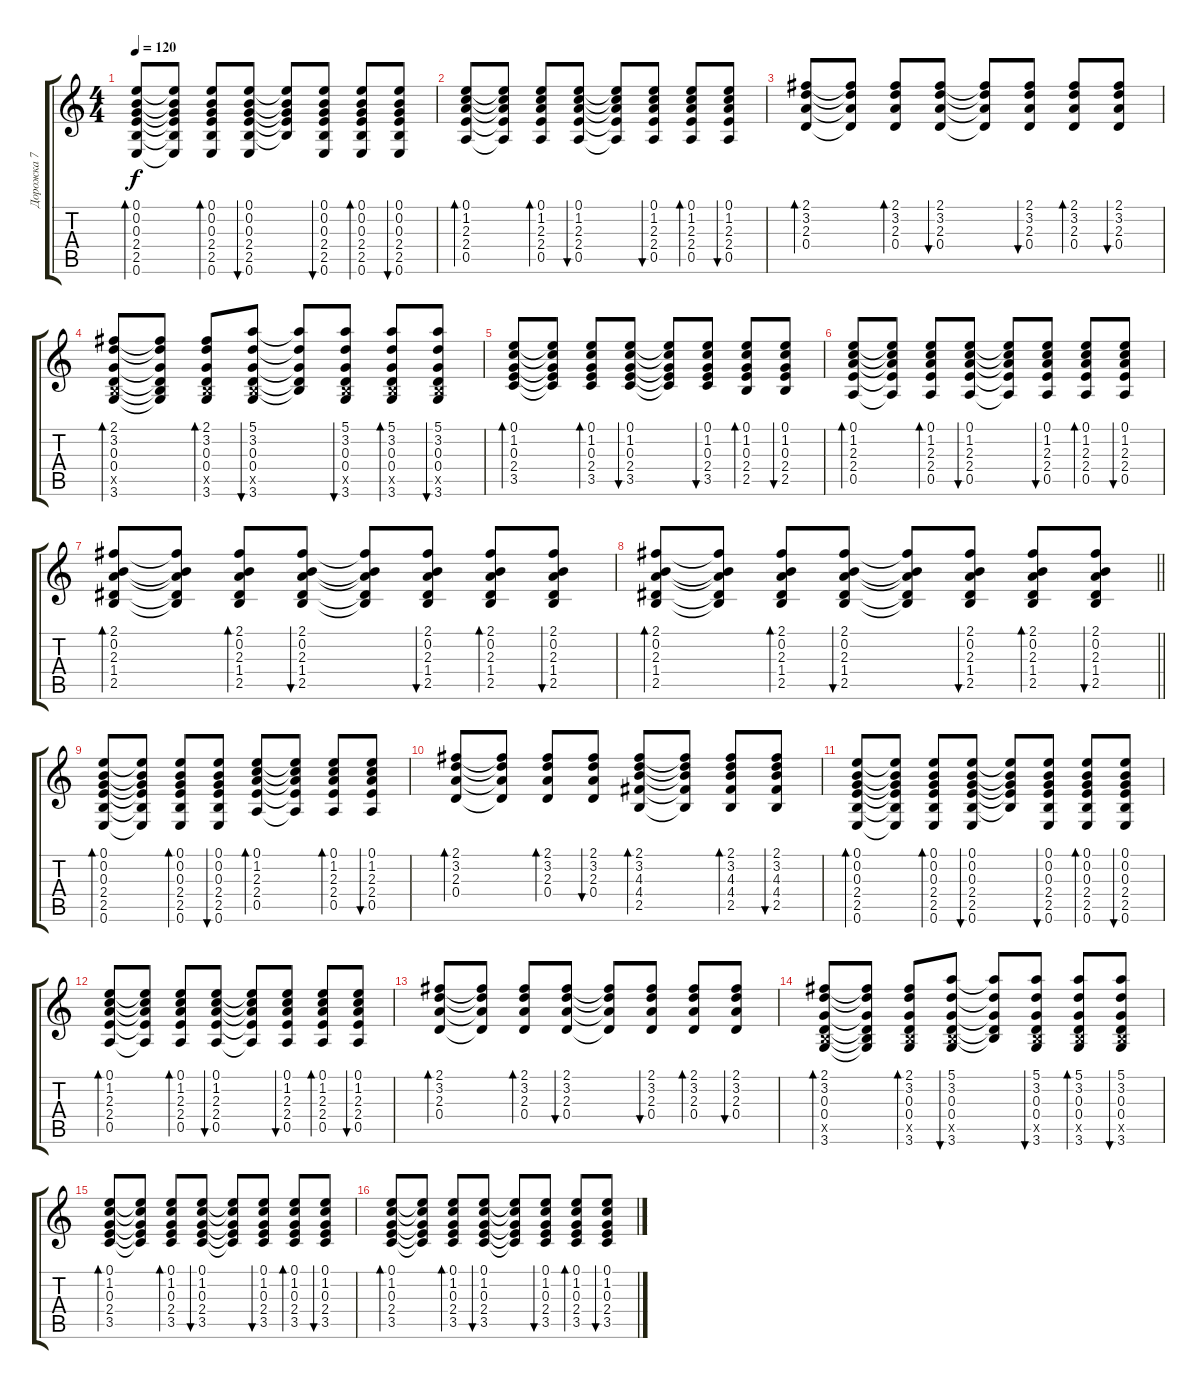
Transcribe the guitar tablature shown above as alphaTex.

\track ("Дорожка 7" "Дорожка 7") {instrument acousticguitarsteel}
\staff {score tabs}
\tuning (E4 B3 G3 D3 A2 E2) {hide}
\ts (4 4)
\tempo 120
\clef g2
\ks c
(0.1 0.2 0.3 2.4 2.5 0.6).8{bd 60 dy f} (0.1{t} 0.2{t} 0.3{t} 2.4{t} 2.5{t} 0.6{t}).8 (0.1 0.2 0.3 2.4 2.5 0.6).8{bd 60} (0.1 0.2 0.3 2.4 2.5 0.6).8{bu 60} (0.1{t} 0.2{t} 0.3{t} 2.4{t} 2.5{t}).8 (0.1 0.2 0.3 2.4 2.5 0.6).8{bu 60} (0.1 0.2 0.3 2.4 2.5 0.6).8{bd 60} (0.1 0.2 0.3 2.4 2.5 0.6).8{bu 60} |
(0.1 1.2 2.3 2.4 0.5).8{bd 60} (0.1{t} 1.2{t} 2.3{t} 2.4{t} 0.5{t}).8 (0.1 1.2 2.3 2.4 0.5).8{bd 60} (0.1 1.2 2.3 2.4 0.5).8{bu 60} (0.1{t} 1.2{t} 2.3{t} 2.4{t} 0.5{t}).8 (0.1 1.2 2.3 2.4 0.5).8{bu 60} (0.1 1.2 2.3 2.4 0.5).8{bd 60} (0.1 1.2 2.3 2.4 0.5).8{bu 60} |
(2.1 3.2 2.3 0.4).8{bd 60} (2.1{t} 3.2{t} 2.3{t} 0.4{t}).8 (2.1 3.2 2.3 0.4).8{bd 60} (2.1 3.2 2.3 0.4).8{bu 60} (2.1{t} 3.2{t} 2.3{t} 0.4{t}).8 (2.1 3.2 2.3 0.4).8{bu 60} (2.1 3.2 2.3 0.4).8{bd 60} (2.1 3.2 2.3 0.4).8{bu 60} |
(2.1 3.2 0.3 0.4 2.5{x} 3.6).8{bd 60} (2.1{t} 3.2{t} 0.3{t} 0.4{t} 2.5{t} 3.6{t}).8 (2.1 3.2 0.3 0.4 2.5{x} 3.6).8{bd 60} (5.1 3.2 0.3 0.4 2.5{x} 3.6).8{bu 60} (5.1{t} 3.2{t} 0.3{t} 0.4{t} 2.5{t}).8 (5.1 3.2 0.3 0.4 2.5{x} 3.6).8{bu 60} (5.1 3.2 0.3 0.4 2.5{x} 3.6).8{bd 60} (5.1 3.2 0.3 0.4 2.5{x} 3.6).8{bu 60} |
(0.1 1.2 0.3 2.4 3.5).8{bd 60} (0.1{t} 1.2{t} 0.3{t} 2.4{t} 3.5{t}).8 (0.1 1.2 0.3 2.4 3.5).8{bd 60} (0.1 1.2 0.3 2.4 3.5).8{bu 60} (0.1{t} 1.2{t} 0.3{t} 2.4{t} 3.5{t}).8 (0.1 1.2 0.3 2.4 3.5).8{bu 60} (0.1 1.2 0.3 2.4 2.5).8{bd 60} (0.1 1.2 0.3 2.4 2.5).8{bu 60} |
(0.1 1.2 2.3 2.4 0.5).8{bd 60} (0.1{t} 1.2{t} 2.3{t} 2.4{t} 0.5{t}).8 (0.1 1.2 2.3 2.4 0.5).8{bd 60} (0.1 1.2 2.3 2.4 0.5).8{bu 60} (0.1{t} 1.2{t} 2.3{t} 2.4{t} 0.5{t}).8 (0.1 1.2 2.3 2.4 0.5).8{bu 60} (0.1 1.2 2.3 2.4 0.5).8{bd 60} (0.1 1.2 2.3 2.4 0.5).8{bu 60} |
(2.1 0.2 2.3 1.4 2.5).8{bd 60} (2.1{t} 0.2{t} 2.3{t} 1.4{t} 2.5{t}).8 (2.1 0.2 2.3 1.4 2.5).8{bd 60} (2.1 0.2 2.3 1.4 2.5).8{bu 60} (2.1{t} 0.2{t} 2.3{t} 1.4{t} 2.5{t}).8 (2.1 0.2 2.3 1.4 2.5).8{bu 60} (2.1 0.2 2.3 1.4 2.5).8{bd 60} (2.1 0.2 2.3 1.4 2.5).8{bu 60} |
\barLineRight lightlight
(2.1 0.2 2.3 1.4 2.5).8{bd 60} (2.1{t} 0.2{t} 2.3{t} 1.4{t} 2.5{t}).8 (2.1 0.2 2.3 1.4 2.5).8{bd 60} (2.1 0.2 2.3 1.4 2.5).8{bu 60} (2.1{t} 0.2{t} 2.3{t} 1.4{t} 2.5{t}).8 (2.1 0.2 2.3 1.4 2.5).8{bu 60} (2.1 0.2 2.3 1.4 2.5).8{bd 60} (2.1 0.2 2.3 1.4 2.5).8{bu 60} |
(0.1 0.2 0.3 2.4 2.5 0.6).8{bd 60} (0.1{t} 0.2{t} 0.3{t} 2.4{t} 2.5{t} 0.6{t}).8 (0.1 0.2 0.3 2.4 2.5 0.6).8{bd 60} (0.1 0.2 0.3 2.4 2.5 0.6).8{bu 60} (0.1 1.2 2.3 2.4 0.5).8{bd 60} (0.1{t} 1.2{t} 2.3{t} 2.4{t} 0.5{t}).8 (0.1 1.2 2.3 2.4 0.5).8{bd 60} (0.1 1.2 2.3 2.4 0.5).8{bu 60} |
(2.1 3.2 2.3 0.4).8{bd 60} (2.1{t} 3.2{t} 2.3{t} 0.4{t}).8 (2.1 3.2 2.3 0.4).8{bd 60} (2.1 3.2 2.3 0.4).8{bu 60} (2.1 3.2 4.3 4.4 2.5).8{bd 60} (2.1{t} 3.2{t} 4.3{t} 4.4{t} 2.5{t}).8 (2.1 3.2 4.3 4.4 2.5).8{bd 60} (2.1 3.2 4.3 4.4 2.5).8{bu 60} |
(0.1 0.2 0.3 2.4 2.5 0.6).8{bd 60} (0.1{t} 0.2{t} 0.3{t} 2.4{t} 2.5{t} 0.6{t}).8 (0.1 0.2 0.3 2.4 2.5 0.6).8{bd 60} (0.1 0.2 0.3 2.4 2.5 0.6).8{bu 60} (0.1{t} 0.2{t} 0.3{t} 2.4{t} 2.5{t}).8 (0.1 0.2 0.3 2.4 2.5 0.6).8{bu 60} (0.1 0.2 0.3 2.4 2.5 0.6).8{bd 60} (0.1 0.2 0.3 2.4 2.5 0.6).8{bu 60} |
(0.1 1.2 2.3 2.4 0.5).8{bd 60} (0.1{t} 1.2{t} 2.3{t} 2.4{t} 0.5{t}).8 (0.1 1.2 2.3 2.4 0.5).8{bd 60} (0.1 1.2 2.3 2.4 0.5).8{bu 60} (0.1{t} 1.2{t} 2.3{t} 2.4{t} 0.5{t}).8 (0.1 1.2 2.3 2.4 0.5).8{bu 60} (0.1 1.2 2.3 2.4 0.5).8{bd 60} (0.1 1.2 2.3 2.4 0.5).8{bu 60} |
(2.1 3.2 2.3 0.4).8{bd 60} (2.1{t} 3.2{t} 2.3{t} 0.4{t}).8 (2.1 3.2 2.3 0.4).8{bd 60} (2.1 3.2 2.3 0.4).8{bu 60} (2.1{t} 3.2{t} 2.3{t} 0.4{t}).8 (2.1 3.2 2.3 0.4).8{bu 60} (2.1 3.2 2.3 0.4).8{bd 60} (2.1 3.2 2.3 0.4).8{bu 60} |
(2.1 3.2 0.3 0.4 2.5{x} 3.6).8{bd 60} (2.1{t} 3.2{t} 0.3{t} 0.4{t} 2.5{t} 3.6{t}).8 (2.1 3.2 0.3 0.4 2.5{x} 3.6).8{bd 60} (5.1 3.2 0.3 0.4 2.5{x} 3.6).8{bu 60} (5.1{t} 3.2{t} 0.3{t} 0.4{t} 2.5{t}).8 (5.1 3.2 0.3 0.4 2.5{x} 3.6).8{bu 60} (5.1 3.2 0.3 0.4 2.5{x} 3.6).8{bd 60} (5.1 3.2 0.3 0.4 2.5{x} 3.6).8{bu 60} |
(0.1 1.2 0.3 2.4 3.5).8{bd 60} (0.1{t} 1.2{t} 0.3{t} 2.4{t} 3.5{t}).8 (0.1 1.2 0.3 2.4 3.5).8{bd 60} (0.1 1.2 0.3 2.4 3.5).8{bu 60} (0.1{t} 1.2{t} 0.3{t} 2.4{t} 3.5{t}).8 (0.1 1.2 0.3 2.4 3.5).8{bu 60} (0.1 1.2 0.3 2.4 3.5).8{bd 60} (0.1 1.2 0.3 2.4 3.5).8{bu 60} |
(0.1 1.2 0.3 2.4 3.5).8{bd 60} (0.1{t} 1.2{t} 0.3{t} 2.4{t} 3.5{t}).8 (0.1 1.2 0.3 2.4 3.5).8{bd 60} (0.1 1.2 0.3 2.4 3.5).8{bu 60} (0.1{t} 1.2{t} 0.3{t} 2.4{t} 3.5{t}).8 (0.1 1.2 0.3 2.4 3.5).8{bu 60} (0.1 1.2 0.3 2.4 3.5).8{bd 60} (0.1 1.2 0.3 2.4 3.5).8{bu 60}
